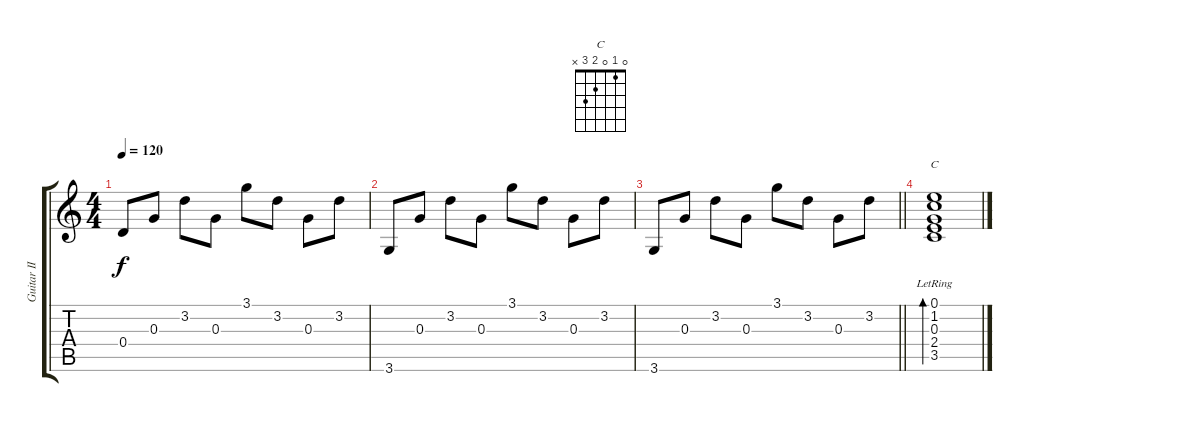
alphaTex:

\track ("Guitar II" "Guitar II") {instrument acousticguitarnylon}
\staff {score tabs}
\tuning (E4 B3 G3 D3 A2 E2) {hide}
\chord ("C" 0 1 0 2 3 x)
\ts (4 4)
\tempo 120
\clef g2
\ks c
0.4.8{dy f} 0.3.8 3.2.8 0.3.8 3.1.8 3.2.8 0.3.8 3.2.8 |
3.6.8 0.3.8 3.2.8 0.3.8 3.1.8 3.2.8 0.3.8 3.2.8 |
\barLineRight lightlight
3.6.8 0.3.8 3.2.8 0.3.8 3.1.8 3.2.8 0.3.8 3.2.8 |
(0.1 1.2 0.3{lr} 2.4 3.5).1{bd 480 ch "C"}
